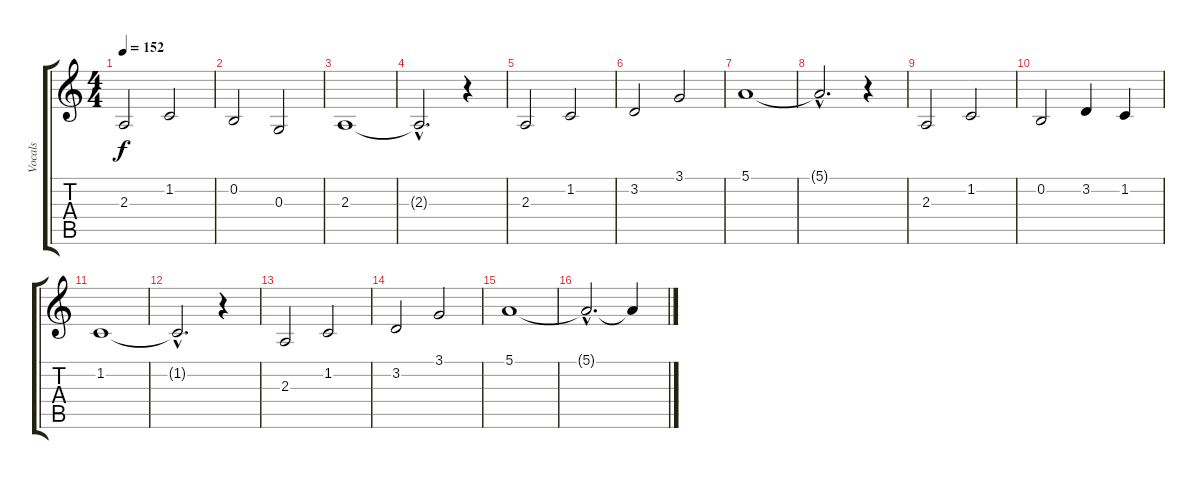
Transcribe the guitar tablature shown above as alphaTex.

\track ("Vocals" "Vocals") {instrument oboe}
\staff {score tabs}
\tuning (E4 B3 G3 D3 A2 E2) {hide}
\ts (4 4)
\tempo 152
\clef g2
\ks c
2.3.2{dy f} 1.2.2 |
0.2.2 0.3.2 |
2.3.1 |
2.3{hac t}.2{d} r.4 |
2.3.2 1.2.2 |
3.2.2 3.1.2 |
5.1.1 |
5.1{hac t}.2{d} r.4 |
2.3.2 1.2.2 |
0.2.2 3.2.4 1.2.4 |
1.2.1 |
1.2{hac t}.2{d} r.4 |
2.3.2 1.2.2{volume 12} |
3.2.2{volume 9} 3.1.2{volume 7} |
5.1.1{volume 0} |
5.1{hac t}.2{d} 5.1{t}.4
